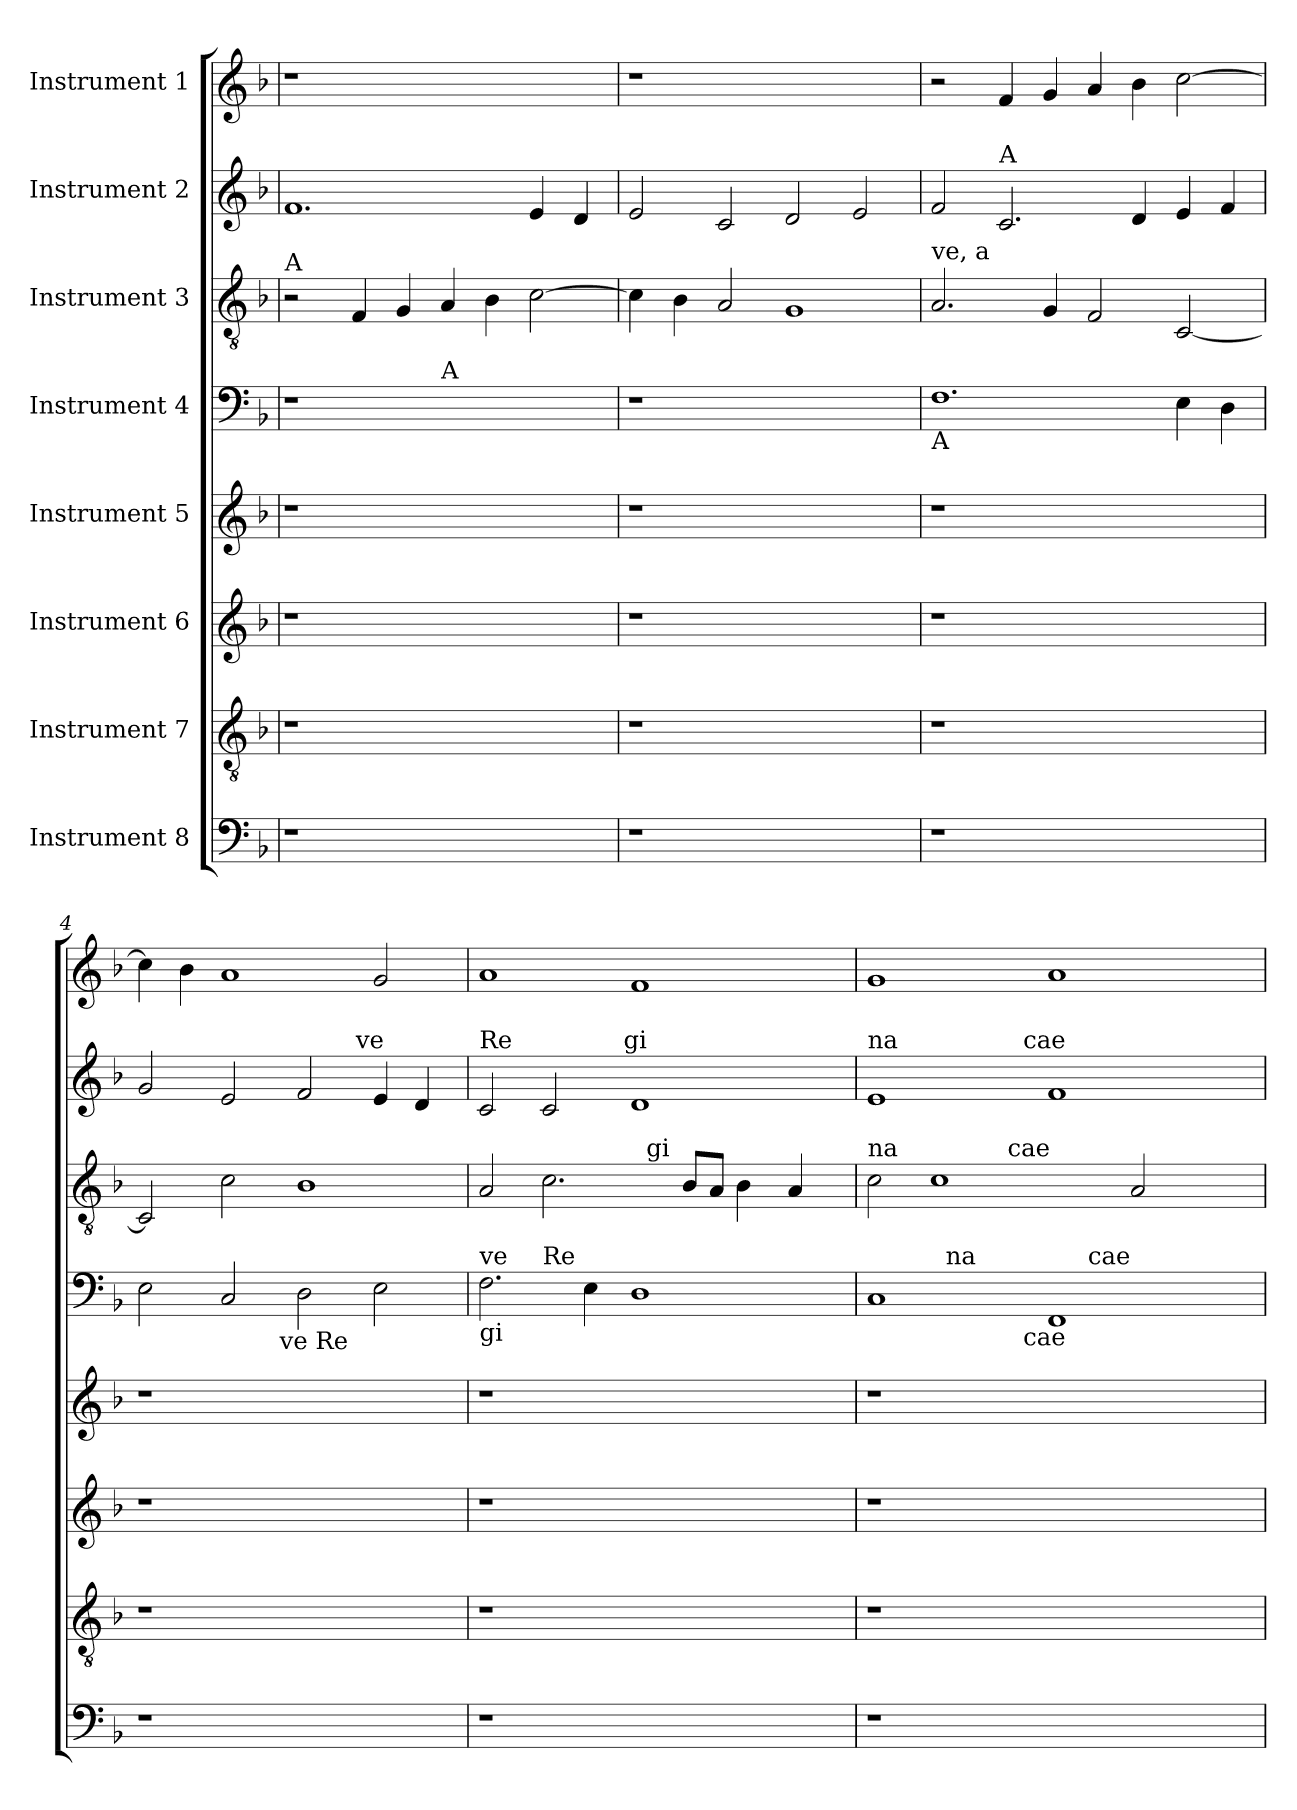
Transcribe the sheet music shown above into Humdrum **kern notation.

**kern	**kern	**kern	**kern	**kern	**kern	**kern	**kern
*part8	*part7	*part6	*part5	*part4	*part3	*part2	*part1
*staff8	*staff7	*staff6	*staff5	*staff4	*staff3	*staff2	*staff1
*I"Instrument 8	*I"Instrument 7	*I"Instrument 6	*I"Instrument 5	*I"Instrument 4	*I"Instrument 3	*I"Instrument 2	*I"Instrument 1
!!LO:PB:g=z
*stria5	*stria5	*stria5	*stria5	*stria5	*stria5	*stria5	*stria5
*clefF4	*clefGv2	*clefG2	*clefG2	*clefF4	*clefGv2	*clefG2	*clefG2
*k[b-]	*k[b-]	*k[b-]	*k[b-]	*k[b-]	*k[b-]	*k[b-]	*k[b-]
*F:	*F:	*F:	*F:	*F:	*F:	*F:	*F:
=1	=1	=1	=1	=1	=1	=1	=1!
!	!	!	!	!	!LO:TX:a:t=A	!	!
1r	1r	1r	1r	1r	2r	1.f	1r
.	.	.	.	.	4F/	.	.
.	.	.	.	.	4G/	.	.
!	!	!	!	!LO:TX:a:t=A	!	!	!
1ryy	1ryy	1ryy	1ryy	1ryy	4A/	.	1ryy
.	.	.	.	.	4B-\	.	.
.	.	.	.	.	[>2c\	4e/	.
.	.	.	.	.	.	4d/	.
=2	=2	=2	=2	=2	=2	=2	=2
1r	1r	1r	1r	1r	4c\]	2e/	1r
.	.	.	.	.	4B-\	.	.
.	.	.	.	.	2A/	2c/	.
1ryy	1ryy	1ryy	1ryy	1ryy	1G	2d/	1ryy
.	.	.	.	.	.	2e/	.
=3	=3	=3	=3	=3	=3	=3	=3
!	!	!	!	!	!LO:TX:a:t=ve, a	!	!
!	!	!	!	!LO:TX:b:t=A	!	!	!
1r	1r	1r	1r	1.F	2.A/	2f/	2r
!	!	!	!	!	!	!LO:TX:a:t=A	!
.	.	.	.	.	.	2.c/	4f/
.	.	.	.	.	4G/	.	4g/
1ryy	1ryy	1ryy	1ryy	.	2F/	.	4a/
.	.	.	.	.	.	4d/	4b-\
.	.	.	.	4E\	[<2C/	4e/	[>2cc\
.	.	.	.	4D\	.	4f/	.
=4	=4	=4	=4	=4	=4	=4	=4
*	*	*	*	*^	*	*^	*
1r	1r	1r	1r	2E\	2...ryy	2C/]	2g/	1ryy	4cc\]
.	.	.	.	.	.	.	.	.	4b-\
.	.	.	.	2C/	.	2c\	2e/	.	1a
!	!	!	!	!	!LO:TX:b:t=ve Re	!	!	!	!
.	.	.	.	.	1ryy	.	.	.	.
1ryy	1ryy	1ryy	1ryy	2D\	.	1B-	2f/	4..ryy	.
!	!	!	!	!	!	!	!	!LO:TX:a:t=ve	!
.	.	.	.	.	.	.	.	2ryy	.
.	.	.	.	2E\	.	.	4e/	.	2g/
.	.	.	.	.	.	.	4d/	.	.
.	.	.	.	.	16ryy	.	.	16ryy	.
!!LO:LB:g=z
=5	=5	=5	=5	=5	=5	=5	=5	=5	=5
!	!	!	!	!	!	!	!LO:TX:a:t=Re	!	!
!	!	!	!	!	!	!LO:TX:a:t=ve Re	!	!	!
!	!	!	!	!LO:TX:a:t=ve	!	!	!	!	!
!	!	!	!	!LO:TX:b:t=gi	!	!	!	!	!
*	*	*	*	*	*	*^	*	*	*
1r	1r	1r	1r	2.F\	2ryy	2A/	1ryy	2c/	2ryy	1a
!	!	!	!	!	!LO:TX:a:t=Re	!	!	!	!	!
.	.	.	.	.	1.ryy	2.c\	.	2c/	4ryy	.
.	.	.	.	4E\	.	.	.	.	8...ryy	.
!	!	!	!	!	!	!	!	!	!LO:TX:a:t=gi	!
.	.	.	.	.	.	.	.	.	1ryy	.
1ryy	1ryy	1ryy	1ryy	1D	.	.	32.ryy	1d	.	1f
!	!	!	!	!	!	!	!LO:TX:a:t=gi	!	!	!
.	.	.	.	.	.	.	2ryy	.	.	.
.	.	.	.	.	.	8B-/L	.	.	.	.
.	.	.	.	.	.	8A/J	.	.	.	.
.	.	.	.	.	.	4B-\	.	.	.	.
.	.	.	.	.	.	.	4ryy	.	.	.
.	.	.	.	.	.	4A/	.	.	.	.
.	.	.	.	.	.	.	8ryy	.	.	.
.	.	.	.	.	.	.	16ryy	.	.	.
.	.	.	.	.	.	.	64ryy	.	64ryy	.
=6	=6	=6	=6	=6	=6	=6	=6	=6	=6	=6
!	!	!	!	!	!	!	!	!LO:TX:a:t=na	!	!
!	!	!	!	!	!	!LO:TX:a:t=na	!	!	!	!
!	!	!	!	!LO:TX:b:t=na	!	!	!	!	!	!
!	!	!	!	!LO:TX:a:t=gi	!	!	!	!	!	!
*	*	*	*	*^	*^	*	*	*	*	*
1r	1r	1r	1r	1C	2ryy	2ryy	1ryy	2c\	2ryy	1e	2ryy	1g
.	.	.	.	.	32.ryy	4ryy	.	1c	4ryy	.	4ryy	.
!	!	!	!	!	!LO:TX:a:t=na	!	!	!	!	!	!	!
.	.	.	.	.	1ryy	.	.	.	.	.	.	.
.	.	.	.	.	.	8ryy	.	.	16..ryy	.	8ryy	.
!	!	!	!	!	!	!	!	!	!LO:TX:a:t=cae	!	!	!
.	.	.	.	.	.	.	.	.	1ryy	.	.	.
.	.	.	.	.	.	64ryy	.	.	.	.	64ryy	.
!	!	!	!	!	!	!	!	!	!	!	!LO:TX:a:t=cae	!
!	!	!	!	!	!	!LO:TX:b:t=cae	!	!	!	!	!	!
.	.	.	.	.	.	1ryy	.	.	.	.	1ryy	.
1ryy	1ryy	1ryy	1ryy	1FF	.	.	8...ryy	.	.	1f	.	1a
!	!	!	!	!	!	!	!LO:TX:a:t=cae	!	!	!	!	!
.	.	.	.	.	.	.	2ryy	.	.	.	.	.
.	.	.	.	.	.	.	.	2A/	.	.	.	.
.	.	.	.	.	4ryy	.	.	.	.	.	.	.
.	.	.	.	.	.	.	4ryy	.	.	.	.	.
.	.	.	.	.	8ryy	.	.	.	.	.	.	.
.	.	.	.	.	.	.	.	.	8ryy	.	.	.
.	.	.	.	.	.	16..ryy	.	.	.	.	16..ryy	.
.	.	.	.	.	16ryy	.	.	.	.	.	.	.
.	.	.	.	.	64ryy	.	64ryy	.	64ryy	.	.	.
*	*	*	*	*v	*v	*v	*v	*	*	*v	*v	*
*	*	*	*	*	*v	*v	*	*
=	=	=	=	=	=	=	=
*-	*-	*-	*-	*-	*-	*-	*-
